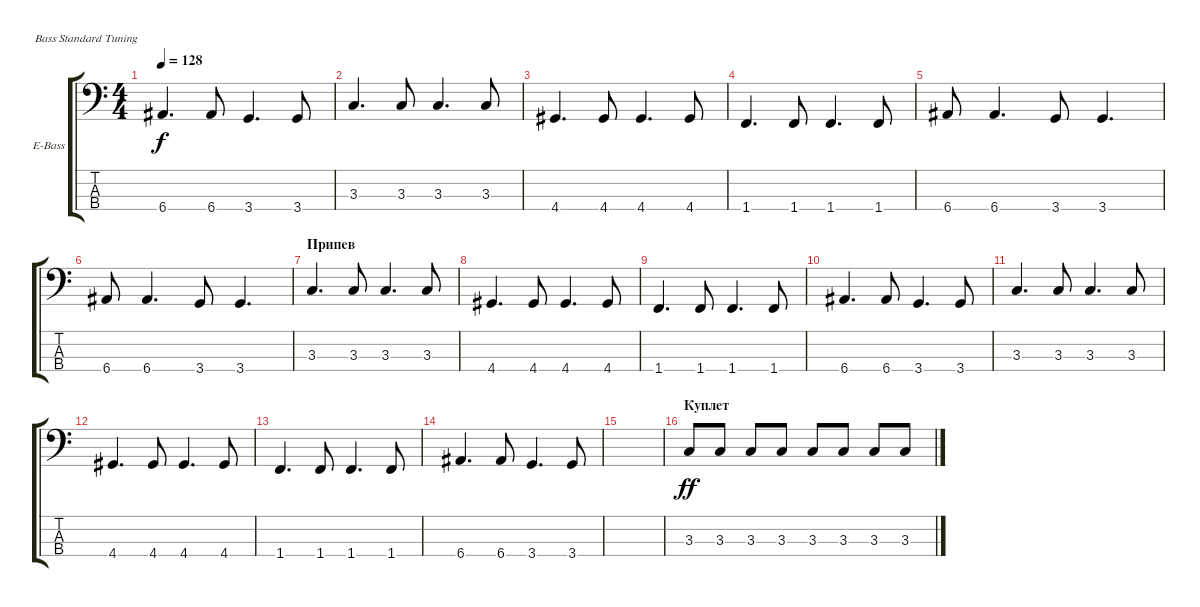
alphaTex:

\defaultSystemsLayout 4
\bracketExtendMode groupsimilarinstruments
\firstSystemTrackNameOrientation horizontal
\otherSystemsTrackNameOrientation horizontal
\track ("А. Андреев" "E-Bass") {instrument electricbassfinger}
\staff {score tabs}
\tuning (G2 D2 A1 E1)
\ts (4 4)
\tempo 128
\clef f4
\ks c
6.4.4{d dy f} 6.4.8 3.4.4{d} 3.4.8 |
3.3.4{d} 3.3.8 3.3.4{d} 3.3.8 |
4.4.4{d} 4.4.8 4.4.4{d} 4.4.8 |
1.4.4{d} 1.4.8 1.4.4{d} 1.4.8 |
6.4.8 6.4.4{d} 3.4.8 3.4.4{d} |
6.4.8 6.4.4{d} 3.4.8 3.4.4{d} |
\section ("" "Припев")
3.3.4{d} 3.3.8 3.3.4{d} 3.3.8 |
4.4.4{d} 4.4.8 4.4.4{d} 4.4.8 |
1.4.4{d} 1.4.8 1.4.4{d} 1.4.8 |
6.4.4{d} 6.4.8 3.4.4{d} 3.4.8 |
3.3.4{d} 3.3.8 3.3.4{d} 3.3.8 |
4.4.4{d} 4.4.8 4.4.4{d} 4.4.8 |
1.4.4{d} 1.4.8 1.4.4{d} 1.4.8 |
6.4.4{d} 6.4.8 3.4.4{d} 3.4.8 |
|
\section ("" "Куплет")
3.3.8{dy ff} 3.3.8 3.3.8 3.3.8 3.3.8 3.3.8 3.3.8 3.3.8
